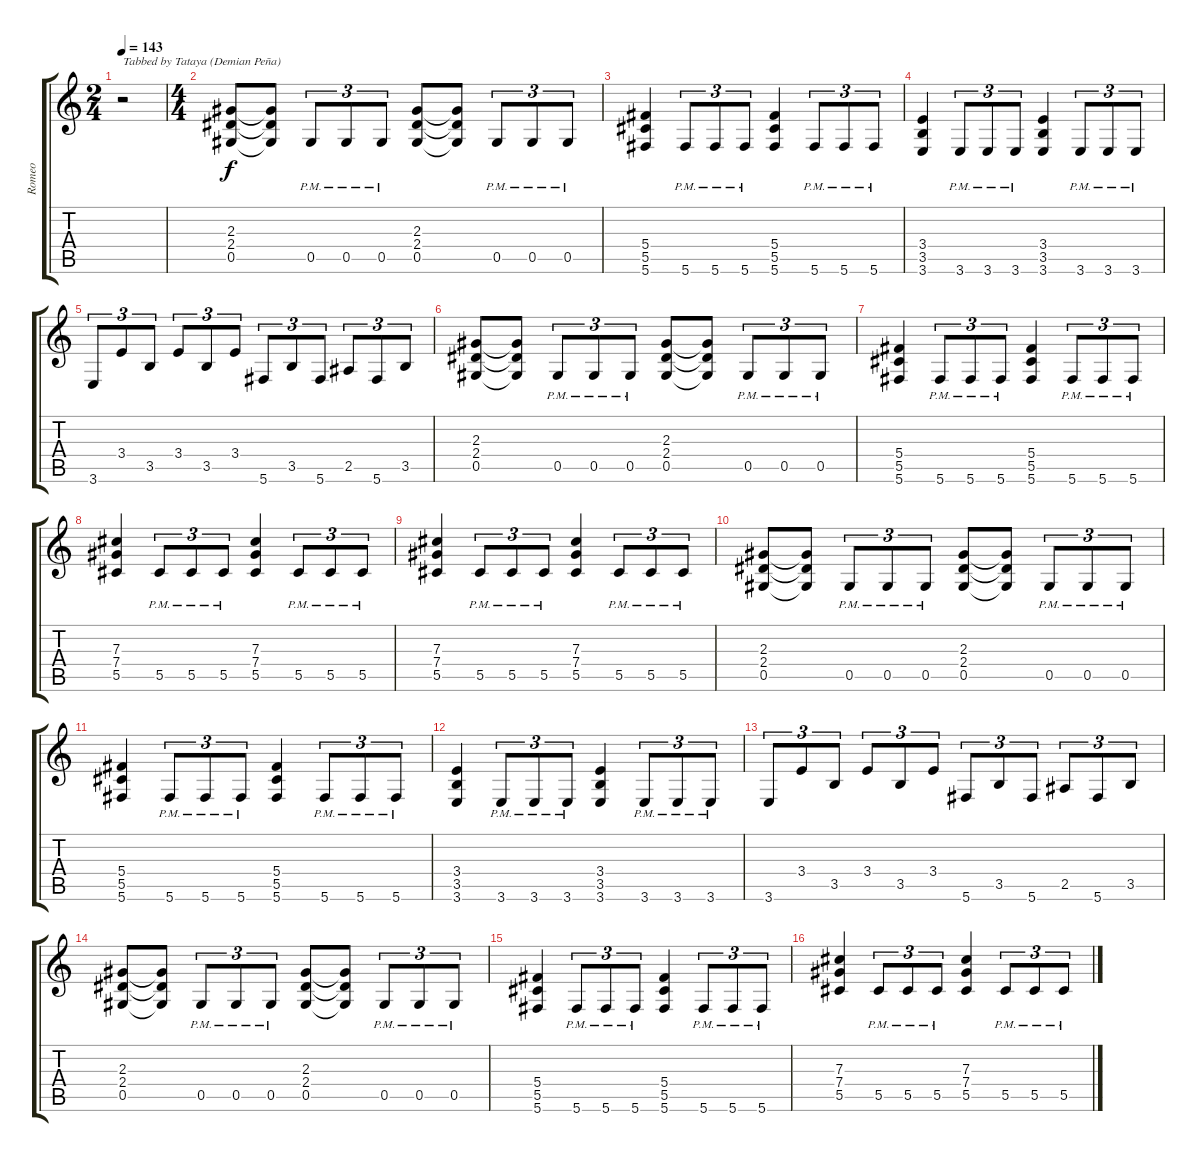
\track ("Romeo" "Romeo") {instrument distortionguitar}
\staff {score tabs}
\tuning (Eb4 Bb3 Gb3 Db3 Ab2 Db2) {hide}
\ts (2 4)
\tempo 143
\clef g2
\ks c
r.2{txt "Tabbed by Tataya (Demian Peña)" dy f instrument distortionguitar} |
\ts (4 4)
(2.3 2.4 0.5).8 (2.3{t} 2.4{t} 0.5{t}).8 0.5{pm}.8{tu (3 2)} 0.5{pm}.8{tu (3 2)} 0.5{pm}.8{tu (3 2)} (2.3 2.4 0.5).8 (2.3{t} 2.4{t} 0.5{t}).8 0.5{pm}.8{tu (3 2)} 0.5{pm}.8{tu (3 2)} 0.5{pm}.8{tu (3 2)} |
(5.4 5.5 5.6).4 5.6{pm}.8{tu (3 2)} 5.6{pm}.8{tu (3 2)} 5.6{pm}.8{tu (3 2)} (5.4 5.5 5.6).4 5.6{pm}.8{tu (3 2)} 5.6{pm}.8{tu (3 2)} 5.6{pm}.8{tu (3 2)} |
(3.4 3.5 3.6).4 3.6{pm}.8{tu (3 2)} 3.6{pm}.8{tu (3 2)} 3.6{pm}.8{tu (3 2)} (3.4 3.5 3.6).4 3.6{pm}.8{tu (3 2)} 3.6{pm}.8{tu (3 2)} 3.6{pm}.8{tu (3 2)} |
3.6.8{tu (3 2)} 3.4.8{tu (3 2)} 3.5.8{tu (3 2)} 3.4.8{tu (3 2)} 3.5.8{tu (3 2)} 3.4.8{tu (3 2)} 5.6.8{tu (3 2)} 3.5.8{tu (3 2)} 5.6.8{tu (3 2)} 2.5.8{tu (3 2)} 5.6.8{tu (3 2)} 3.5.8{tu (3 2)} |
(2.3 2.4 0.5).8 (2.3{t} 2.4{t} 0.5{t}).8 0.5{pm}.8{tu (3 2)} 0.5{pm}.8{tu (3 2)} 0.5{pm}.8{tu (3 2)} (2.3 2.4 0.5).8 (2.3{t} 2.4{t} 0.5{t}).8 0.5{pm}.8{tu (3 2)} 0.5{pm}.8{tu (3 2)} 0.5{pm}.8{tu (3 2)} |
(5.4 5.5 5.6).4 5.6{pm}.8{tu (3 2)} 5.6{pm}.8{tu (3 2)} 5.6{pm}.8{tu (3 2)} (5.4 5.5 5.6).4 5.6{pm}.8{tu (3 2)} 5.6{pm}.8{tu (3 2)} 5.6{pm}.8{tu (3 2)} |
(7.3 7.4 5.5).4 5.5{pm}.8{tu (3 2)} 5.5{pm}.8{tu (3 2)} 5.5{pm}.8{tu (3 2)} (7.3 7.4 5.5).4 5.5{pm}.8{tu (3 2)} 5.5{pm}.8{tu (3 2)} 5.5{pm}.8{tu (3 2)} |
(7.3 7.4 5.5).4 5.5{pm}.8{tu (3 2)} 5.5{pm}.8{tu (3 2)} 5.5{pm}.8{tu (3 2)} (7.3 7.4 5.5).4 5.5{pm}.8{tu (3 2)} 5.5{pm}.8{tu (3 2)} 5.5{pm}.8{tu (3 2)} |
(2.3 2.4 0.5).8 (2.3{t} 2.4{t} 0.5{t}).8 0.5{pm}.8{tu (3 2)} 0.5{pm}.8{tu (3 2)} 0.5{pm}.8{tu (3 2)} (2.3 2.4 0.5).8 (2.3{t} 2.4{t} 0.5{t}).8 0.5{pm}.8{tu (3 2)} 0.5{pm}.8{tu (3 2)} 0.5{pm}.8{tu (3 2)} |
(5.4 5.5 5.6).4 5.6{pm}.8{tu (3 2)} 5.6{pm}.8{tu (3 2)} 5.6{pm}.8{tu (3 2)} (5.4 5.5 5.6).4 5.6{pm}.8{tu (3 2)} 5.6{pm}.8{tu (3 2)} 5.6{pm}.8{tu (3 2)} |
(3.4 3.5 3.6).4 3.6{pm}.8{tu (3 2)} 3.6{pm}.8{tu (3 2)} 3.6{pm}.8{tu (3 2)} (3.4 3.5 3.6).4 3.6{pm}.8{tu (3 2)} 3.6{pm}.8{tu (3 2)} 3.6{pm}.8{tu (3 2)} |
3.6.8{tu (3 2)} 3.4.8{tu (3 2)} 3.5.8{tu (3 2)} 3.4.8{tu (3 2)} 3.5.8{tu (3 2)} 3.4.8{tu (3 2)} 5.6.8{tu (3 2)} 3.5.8{tu (3 2)} 5.6.8{tu (3 2)} 2.5.8{tu (3 2)} 5.6.8{tu (3 2)} 3.5.8{tu (3 2)} |
(2.3 2.4 0.5).8 (2.3{t} 2.4{t} 0.5{t}).8 0.5{pm}.8{tu (3 2)} 0.5{pm}.8{tu (3 2)} 0.5{pm}.8{tu (3 2)} (2.3 2.4 0.5).8 (2.3{t} 2.4{t} 0.5{t}).8 0.5{pm}.8{tu (3 2)} 0.5{pm}.8{tu (3 2)} 0.5{pm}.8{tu (3 2)} |
(5.4 5.5 5.6).4 5.6{pm}.8{tu (3 2)} 5.6{pm}.8{tu (3 2)} 5.6{pm}.8{tu (3 2)} (5.4 5.5 5.6).4 5.6{pm}.8{tu (3 2)} 5.6{pm}.8{tu (3 2)} 5.6{pm}.8{tu (3 2)} |
(7.3 7.4 5.5).4 5.5{pm}.8{tu (3 2)} 5.5{pm}.8{tu (3 2)} 5.5{pm}.8{tu (3 2)} (7.3 7.4 5.5).4 5.5{pm}.8{tu (3 2)} 5.5{pm}.8{tu (3 2)} 5.5{pm}.8{tu (3 2)}
